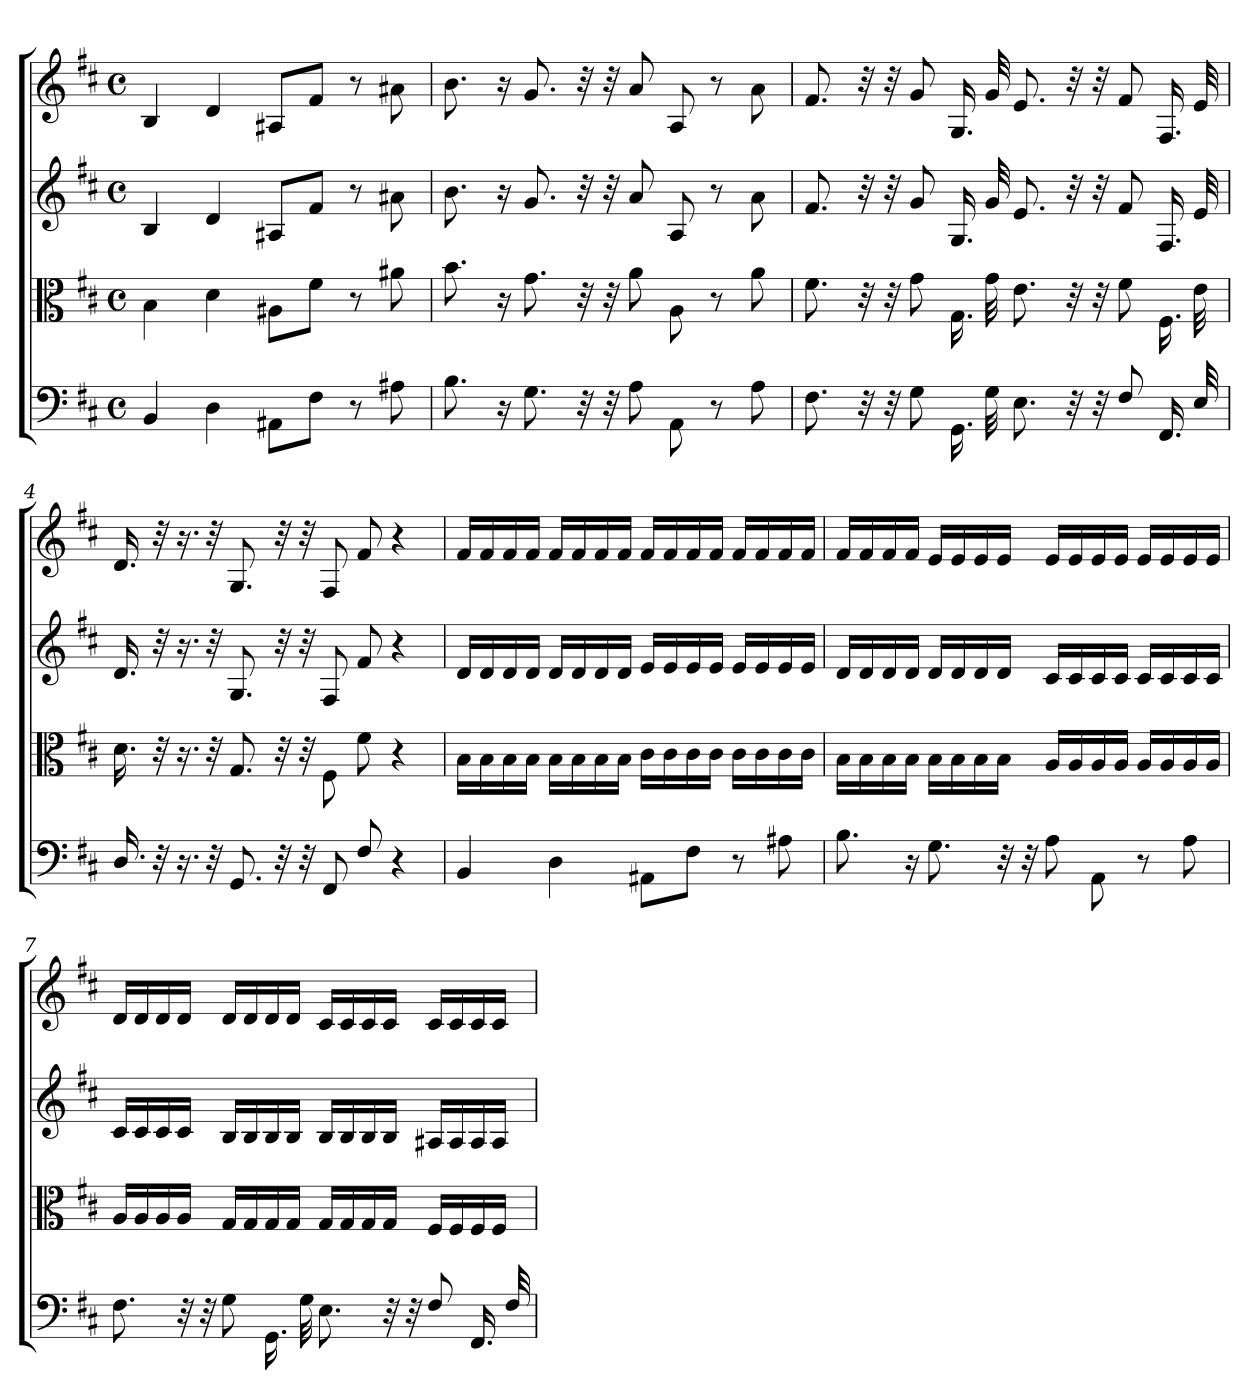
**kern	**kern	**kern	**kern
*part4	*part3	*part2	*part1
*staff4	*staff3	*staff2	*staff1
*clefF4	*clefC3	*clefG2	*clefG2
*k[f#c#]	*k[f#c#]	*k[f#c#]	*k[f#c#]
*b:	*b:	*b:	*b:
*M4/4	*M4/4	*M4/4	*M4/4
*met(c)	*met(c)	*met(c)	*met(c)
=	=	=	=
4BB/	4B\	4B/	4B/
4D\	4d\	4d/	4d/
8AA#X\L	8A#X\L	8A#X/L	8A#X/L
8F#\J	8f#\J	8f#/J	8f#/J
8r	8r	8r	8r
8A#X\	8a#X\	8a#X\	8a#X\
=2	=2	=2	=2
8.B\	8.b\	8.b\	8.b\
16r	16r	16r	16r
8.G\	8.g\	8.g/	8.g/
32r	32r	32r	32r
32r	32r	32r	32r
8A\	8a\	8a/	8a/
8AA\	8A\	8A/	8A/
8r	8r	8r	8r
8A\	8a\	8a\	8a\
=3	=3	=3	=3
8.F#\	8.f#\	8.f#/	8.f#/
32r	32r	32r	32r
32r	32r	32r	32r
8G\	8g\	8g/	8g/
16.GG\	16.G\	16.G/	16.G/
32G\	32g\	32g/	32g/
8.E\	8.e\	8.e/	8.e/
32r	32r	32r	32r
32r	32r	32r	32r
8F#/	8f#\	8f#/	8f#/
16.FF#/	16.F#\	16.F#/	16.F#/
32E/	32e\	32e/	32e/
=4	=4	=4	=4
16.D/	16.d\	16.d/	16.d/
32r	32r	32r	32r
16.r	16.r	16.r	16.r
32r	32r	32r	32r
8.GG/	8.G/	8.G/	8.G/
32r	32r	32r	32r
32r	32r	32r	32r
8FF#/	8F#\	8F#/	8F#/
8F#/	8f#\	8f#/	8f#/
4r	4r	4r	4r
=5	=5	=5	=5
4BB/	16B\LL	16d/LL	16f#/LL
.	16B\	16d/	16f#/
.	16B\	16d/	16f#/
.	16B\JJ	16d/JJ	16f#/JJ
4D\	16B\LL	16d/LL	16f#/LL
.	16B\	16d/	16f#/
.	16B\	16d/	16f#/
.	16B\JJ	16d/JJ	16f#/JJ
8AA#X\L	16c#\LL	16e/LL	16f#/LL
.	16c#\	16e/	16f#/
8F#\J	16c#\	16e/	16f#/
.	16c#\JJ	16e/JJ	16f#/JJ
8r	16c#\LL	16e/LL	16f#/LL
.	16c#\	16e/	16f#/
8A#X\	16c#\	16e/	16f#/
.	16c#\JJ	16e/JJ	16f#/JJ
=6	=6	=6	=6
8.B\	16B\LL	16d/LL	16f#/LL
.	16B\	16d/	16f#/
.	16B\	16d/	16f#/
16r	16B\JJ	16d/JJ	16f#/JJ
8.G\	16B\LL	16d/LL	16e/LL
.	16B\	16d/	16e/
.	16B\	16d/	16e/
32r	16B\JJ	16d/JJ	16e/JJ
32r	.	.	.
8A\	16A/LL	16c#/LL	16e/LL
.	16A/	16c#/	16e/
8AA\	16A/	16c#/	16e/
.	16A/JJ	16c#/JJ	16e/JJ
8r	16A/LL	16c#/LL	16e/LL
.	16A/	16c#/	16e/
8A\	16A/	16c#/	16e/
.	16A/JJ	16c#/JJ	16e/JJ
=7	=7	=7	=7
8.F#\	16A/LL	16c#/LL	16d/LL
.	16A/	16c#/	16d/
.	16A/	16c#/	16d/
32r	16A/JJ	16c#/JJ	16d/JJ
32r	.	.	.
8G\	16G/LL	16B/LL	16d/LL
.	16G/	16B/	16d/
16.GG\	16G/	16B/	16d/
.	16G/JJ	16B/JJ	16d/JJ
32G\	.	.	.
8.E\	16G/LL	16B/LL	16c#/LL
.	16G/	16B/	16c#/
.	16G/	16B/	16c#/
32r	16G/JJ	16B/JJ	16c#/JJ
32r	.	.	.
8F#/	16F#/LL	16A#X/LL	16c#/LL
.	16F#/	16A#/	16c#/
16.FF#/	16F#/	16A#/	16c#/
.	16F#/JJ	16A#/JJ	16c#/JJ
32F#/	.	.	.
=	=	=	=
*-	*-	*-	*-
